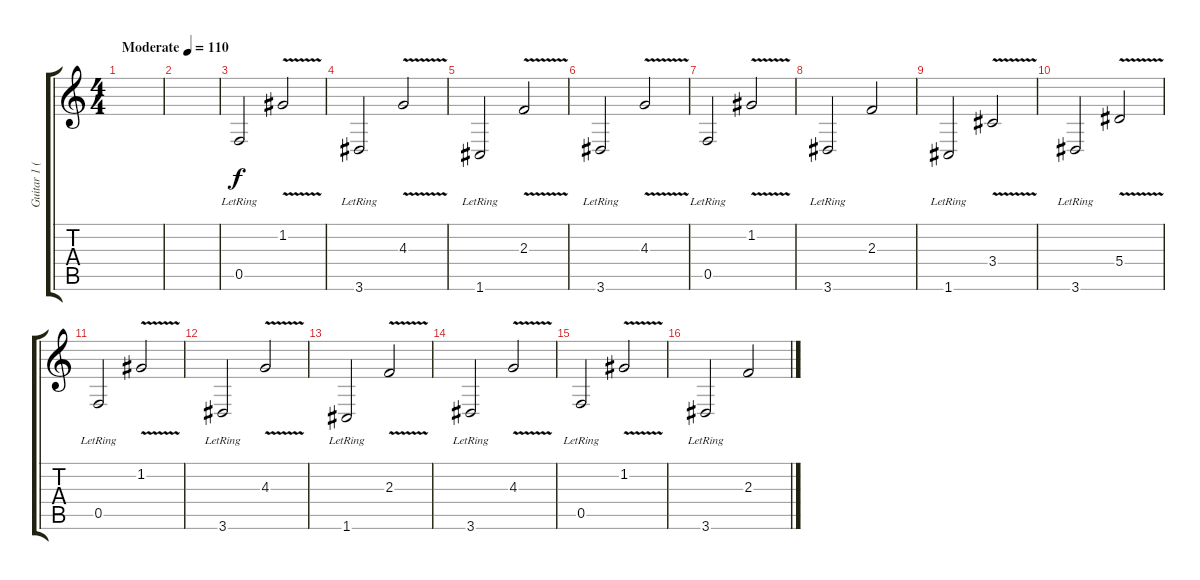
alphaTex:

\track ("Guitar 1 (clean)" "Guitar 1 (") {instrument electricguitarclean}
\staff {score tabs}
\tuning (C4 G3 Eb3 Bb2 F2 C2) {hide}
\ts (4 4)
\tempo (110 "Moderate")
\clef g2
\ks c
|
|
0.5{lr}.2 1.2{v}.2 |
3.6{lr}.2 4.3{v}.2 |
1.6{lr}.2 2.3{v}.2 |
3.6{lr}.2 4.3{v}.2 |
0.5{lr}.2 1.2{v}.2 |
3.6{lr}.2 2.3.2 |
1.6{lr}.2 3.4{v}.2 |
3.6{lr}.2 5.4{v}.2 |
0.5{lr}.2 1.2{v}.2 |
3.6{lr}.2 4.3{v}.2 |
1.6{lr}.2 2.3{v}.2 |
3.6{lr}.2 4.3{v}.2 |
0.5{lr}.2 1.2{v}.2 |
3.6{lr}.2 2.3.2
